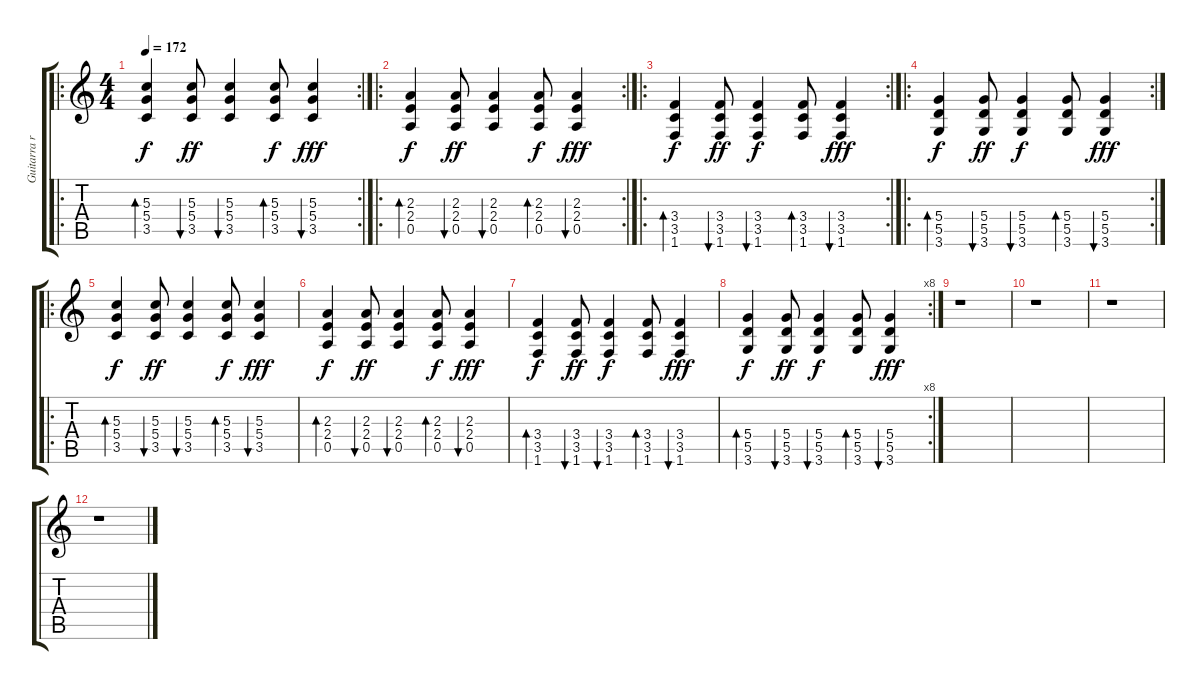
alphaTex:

\track ("Guitarra ritimica" "Guitarra r") {instrument distortionguitar}
\staff {score tabs}
\tuning (E4 B3 G3 D3 A2 E2) {hide}
\ro
\rc 2
\ts (4 4)
\tempo 172
\clef g2
\ks c
(5.3 5.4 3.5).4{bd 120 dy f} (5.3 5.4 3.5).8{bu 480 dy ff} (5.3 5.4 3.5).4{bu 30} (5.3 5.4 3.5).8{bd 120 dy f} (5.3 5.4 3.5).4{bu 120 dy fff} |
\ro
\rc 2
(2.3 2.4 0.5).4{bd 120 dy f} (2.3 2.4 0.5).8{bu 480 dy ff} (2.3 2.4 0.5).4{bu 30} (2.3 2.4 0.5).8{bd 120 dy f} (2.3 2.4 0.5).4{bu 120 dy fff} |
\ro
\rc 2
(3.4 3.5 1.6).4{bd 120 dy f} (3.4 3.5 1.6).8{bu 480 dy ff} (3.4 3.5 1.6).4{bu 30 dy f} (3.4 3.5 1.6).8{bd 120} (3.4 3.5 1.6).4{bu 120 dy fff} |
\ro
\rc 2
(5.4 5.5 3.6).4{bd 120 dy f} (5.4 5.5 3.6).8{bu 480 dy ff} (5.4 5.5 3.6).4{bu 30 dy f} (5.4 5.5 3.6).8{bd 120} (5.4 5.5 3.6).4{bu 120 dy fff} |
\ro
(5.3 5.4 3.5).4{bd 120 dy f} (5.3 5.4 3.5).8{bu 480 dy ff} (5.3 5.4 3.5).4{bu 30} (5.3 5.4 3.5).8{bd 120 dy f} (5.3 5.4 3.5).4{bu 120 dy fff} |
(2.3 2.4 0.5).4{bd 120 dy f} (2.3 2.4 0.5).8{bu 480 dy ff} (2.3 2.4 0.5).4{bu 30} (2.3 2.4 0.5).8{bd 120 dy f} (2.3 2.4 0.5).4{bu 120 dy fff} |
(3.4 3.5 1.6).4{bd 120 dy f} (3.4 3.5 1.6).8{bu 480 dy ff} (3.4 3.5 1.6).4{bu 30 dy f} (3.4 3.5 1.6).8{bd 120} (3.4 3.5 1.6).4{bu 120 dy fff} |
\rc 8
(5.4 5.5 3.6).4{bd 120 dy f} (5.4 5.5 3.6).8{bu 480 dy ff} (5.4 5.5 3.6).4{bu 30 dy f} (5.4 5.5 3.6).8{bd 120} (5.4 5.5 3.6).4{bu 120 dy fff} |
r.1 |
r.1 |
r.1 |
r.1
